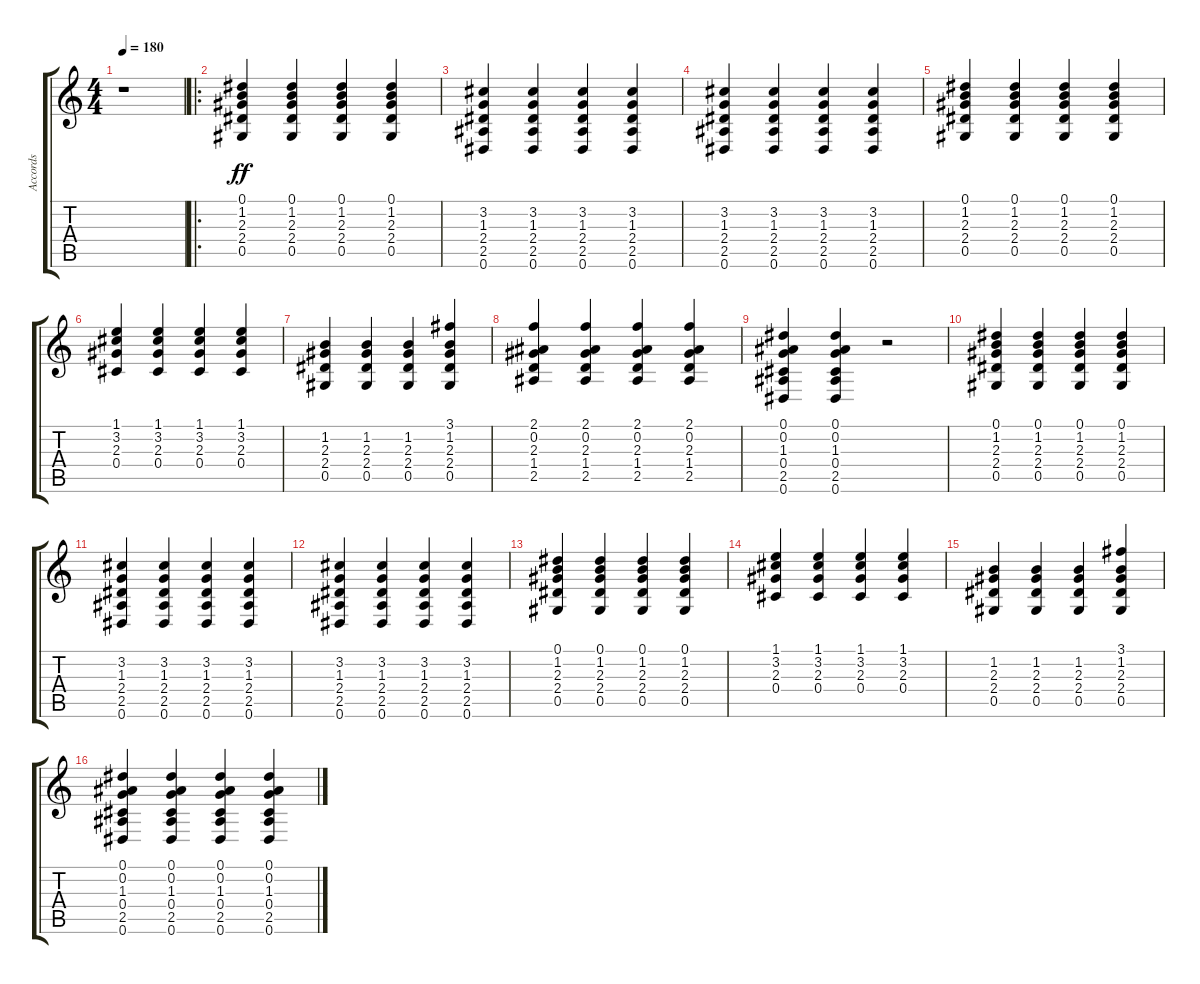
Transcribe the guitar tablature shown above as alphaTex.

\track ("Accords" "Accords") {instrument acousticguitarnylon}
\staff {score tabs}
\tuning (Eb4 Bb3 Gb3 Db3 Ab2 Eb2) {hide}
\ts (4 4)
\tempo 180
\clef g2
\ks c
r.1{dy ff instrument acousticguitarnylon} |
\ro
(0.1 1.2 2.3 2.4 0.5).4 (0.1 1.2 2.3 2.4 0.5).4 (0.1 1.2 2.3 2.4 0.5).4 (0.1 1.2 2.3 2.4 0.5).4 |
(3.2 1.3 2.4 2.5 0.6).4 (3.2 1.3 2.4 2.5 0.6).4 (3.2 1.3 2.4 2.5 0.6).4 (3.2 1.3 2.4 2.5 0.6).4 |
(3.2 1.3 2.4 2.5 0.6).4 (3.2 1.3 2.4 2.5 0.6).4 (3.2 1.3 2.4 2.5 0.6).4 (3.2 1.3 2.4 2.5 0.6).4 |
(0.1 1.2 2.3 2.4 0.5).4 (0.1 1.2 2.3 2.4 0.5).4 (0.1 1.2 2.3 2.4 0.5).4 (0.1 1.2 2.3 2.4 0.5).4 |
(1.1 3.2 2.3 0.4).4 (1.1 3.2 2.3 0.4).4 (1.1 3.2 2.3 0.4).4 (1.1 3.2 2.3 0.4).4 |
(1.2 2.3 2.4 0.5).4 (1.2 2.3 2.4 0.5).4 (1.2 2.3 2.4 0.5).4 (3.1 1.2 2.3 2.4 0.5).4 |
(2.1 0.2 2.3 1.4 2.5).4 (2.1 0.2 2.3 1.4 2.5).4 (2.1 0.2 2.3 1.4 2.5).4 (2.1 0.2 2.3 1.4 2.5).4 |
(0.1 0.2 1.3 0.4 2.5 0.6).4 (0.1 0.2 1.3 0.4 2.5 0.6).4 r.2 |
(0.1 1.2 2.3 2.4 0.5).4 (0.1 1.2 2.3 2.4 0.5).4 (0.1 1.2 2.3 2.4 0.5).4 (0.1 1.2 2.3 2.4 0.5).4 |
(3.2 1.3 2.4 2.5 0.6).4 (3.2 1.3 2.4 2.5 0.6).4 (3.2 1.3 2.4 2.5 0.6).4 (3.2 1.3 2.4 2.5 0.6).4 |
(3.2 1.3 2.4 2.5 0.6).4 (3.2 1.3 2.4 2.5 0.6).4 (3.2 1.3 2.4 2.5 0.6).4 (3.2 1.3 2.4 2.5 0.6).4 |
(0.1 1.2 2.3 2.4 0.5).4 (0.1 1.2 2.3 2.4 0.5).4 (0.1 1.2 2.3 2.4 0.5).4 (0.1 1.2 2.3 2.4 0.5).4 |
(1.1 3.2 2.3 0.4).4 (1.1 3.2 2.3 0.4).4 (1.1 3.2 2.3 0.4).4 (1.1 3.2 2.3 0.4).4 |
(1.2 2.3 2.4 0.5).4 (1.2 2.3 2.4 0.5).4 (1.2 2.3 2.4 0.5).4 (3.1 1.2 2.3 2.4 0.5).4 |
(0.1 0.2 1.3 0.4 2.5 0.6).4 (0.1 0.2 1.3 0.4 2.5 0.6).4 (0.1 0.2 1.3 0.4 2.5 0.6).4 (0.1 0.2 1.3 0.4 2.5 0.6).4
